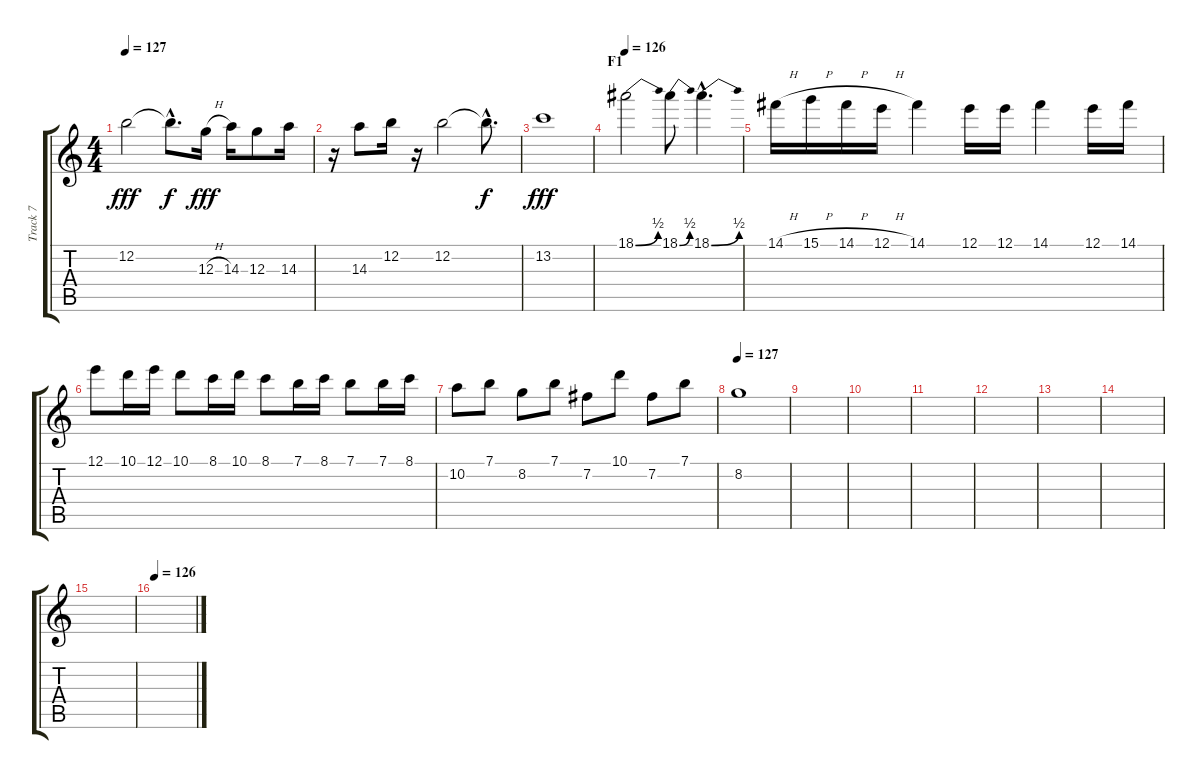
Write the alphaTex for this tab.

\track ("Track 7" "Track 7") {instrument overdrivenguitar}
\staff {score tabs}
\tuning (E4 B3 G3 D3 A2 E2) {hide}
\ts (4 4)
\tempo 127
\clef g2
\ks c
12.2.2{dy fff} 12.2{hac t}.8{d dy f} 12.3{h}.16{dy fff} 14.3.16 12.3.8 14.3.16 |
r.16 14.3.8 12.2.16 r.16 12.2.2 12.2{hac t}.8{d dy f} |
13.2.1{dy fff} |
\section ("" "F1")
\tempo 126
18.1{be (bend 0 0 60 2)}.2 18.1{be (bend 0 0 60 2)}.8 18.1{be (bend 0 0 60 2) hac}.4{d} |
14.1{h}.16 15.1{h}.16 14.1{h}.16 12.1{h}.16 14.1.4 12.1.16 12.1.16 14.1.4 12.1.16 14.1.16 |
12.1.8 10.1.16 12.1.16 10.1.8 8.1.16 10.1.16 8.1.8 7.1.16 8.1.16 7.1.8 7.1.16 8.1.16 |
10.2.8 7.1.8 8.2.8 7.1.8 7.2.8 10.1.8 7.2.8 7.1.8 |
\tempo 127
8.2.1 |
|
|
|
|
|
|
|
\tempo 126
